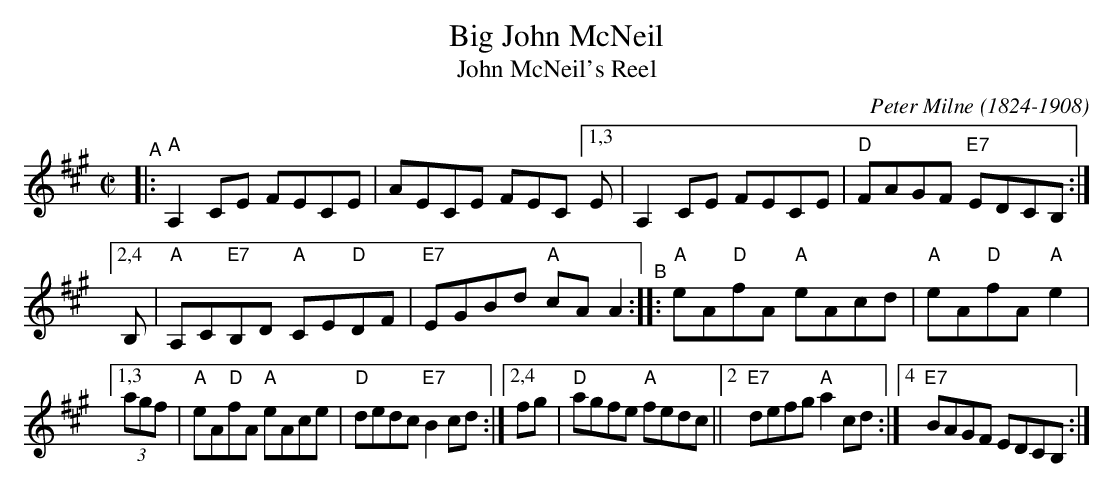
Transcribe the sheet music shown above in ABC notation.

X:1
T: Big John McNeil
T: John McNeil's Reel
C: Peter Milne (1824-1908)
M: C|
L: 1/8
K: A
"^A"\
|:"A"A,2CE FECE | AECE FEC [1,3 E | A,2CE FECE | "D"FAGF "E7"EDCB, :|
[2,4 B, | "A"A,C"E7"B,D "A"CE"D"DF | "E7"EGBd "A"cAA2 "^B":: "A"eA"D"fA "A"eAcd | "A"eA"D"fA "A"e2 |
[1,3 (3agf | "A"eA"D"fA "A"eAce | "D"dedc "E7"B2cd :| [2,4 fg | "D"agfe "A"fedc ||[2 "E7"defg "A"a2cd :|[4 "E7"BAGF EDCB, :|
